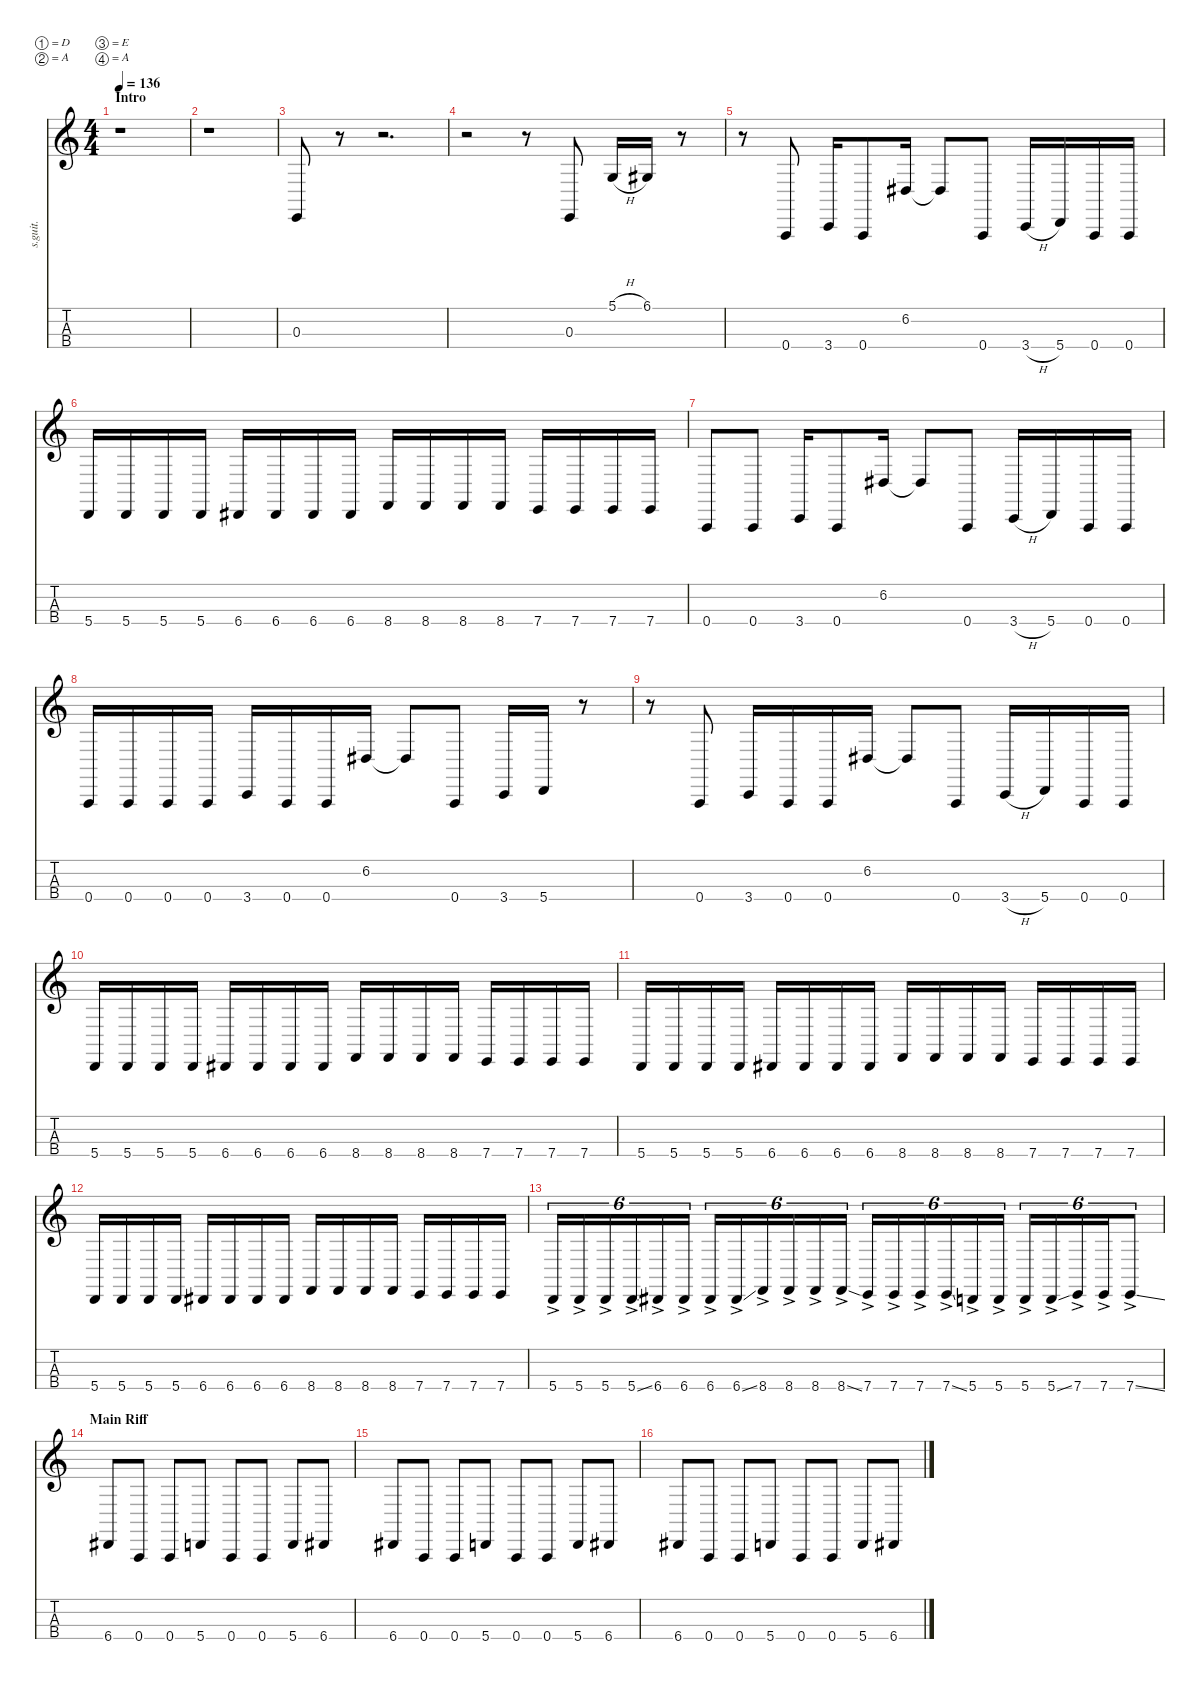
\defaultSystemsLayout 4
\hideDynamics
\bracketExtendMode nobrackets
\track ("Paul Gray" "s.guit.") {instrument electricbasspick}
\staff {score tabs}
\tuning (D2 A1 E1 A0)
\ts (4 4)
\beaming (8 2 2 2 2)
\section ("" "Intro")
\tempo 136
\clef g2
\ks c
r.1{dy fff instrument electricbasspick} |
r.1 |
0.3.8{lyrics (0 "") lyrics (1 "") lyrics (2 "") lyrics (3 "") lyrics (4 "")} r.8 r.2{d} |
r.2 r.8 0.3.8{lyrics (0 "") lyrics (1 "") lyrics (2 "") lyrics (3 "") lyrics (4 "")} 5.1{h}.16{lyrics (0 "") lyrics (1 "") lyrics (2 "") lyrics (3 "") lyrics (4 "")} 6.1{acc #}.16{lyrics (0 "") lyrics (1 "") lyrics (2 "") lyrics (3 "") lyrics (4 "")} r.8 |
r.8 0.4.8{lyrics (0 "") lyrics (1 "") lyrics (2 "") lyrics (3 "") lyrics (4 "")} 3.4.16{lyrics (0 "") lyrics (1 "") lyrics (2 "") lyrics (3 "") lyrics (4 "")} 0.4.8{lyrics (0 "") lyrics (1 "") lyrics (2 "") lyrics (3 "") lyrics (4 "")} 6.2{acc #}.16{lyrics (0 "") lyrics (1 "") lyrics (2 "") lyrics (3 "") lyrics (4 "")} 6.2{t acc #}.8{lyrics (0 "") lyrics (1 "") lyrics (2 "") lyrics (3 "") lyrics (4 "")} 0.4.8{lyrics (0 "") lyrics (1 "") lyrics (2 "") lyrics (3 "") lyrics (4 "")} 3.4{h}.16{lyrics (0 "") lyrics (1 "") lyrics (2 "") lyrics (3 "") lyrics (4 "")} 5.4.16{lyrics (0 "") lyrics (1 "") lyrics (2 "") lyrics (3 "") lyrics (4 "")} 0.4.16{lyrics (0 "") lyrics (1 "") lyrics (2 "") lyrics (3 "") lyrics (4 "")} 0.4.16{lyrics (0 "") lyrics (1 "") lyrics (2 "") lyrics (3 "") lyrics (4 "")} |
5.4.16{lyrics (0 "") lyrics (1 "") lyrics (2 "") lyrics (3 "") lyrics (4 "")} 5.4.16{lyrics (0 "") lyrics (1 "") lyrics (2 "") lyrics (3 "") lyrics (4 "")} 5.4.16{lyrics (0 "") lyrics (1 "") lyrics (2 "") lyrics (3 "") lyrics (4 "")} 5.4.16{lyrics (0 "") lyrics (1 "") lyrics (2 "") lyrics (3 "") lyrics (4 "")} 6.4{acc #}.16{lyrics (0 "") lyrics (1 "") lyrics (2 "") lyrics (3 "") lyrics (4 "")} 6.4{acc #}.16{lyrics (0 "") lyrics (1 "") lyrics (2 "") lyrics (3 "") lyrics (4 "")} 6.4{acc #}.16{lyrics (0 "") lyrics (1 "") lyrics (2 "") lyrics (3 "") lyrics (4 "")} 6.4{acc #}.16{lyrics (0 "") lyrics (1 "") lyrics (2 "") lyrics (3 "") lyrics (4 "")} 8.4.16{lyrics (0 "") lyrics (1 "") lyrics (2 "") lyrics (3 "") lyrics (4 "")} 8.4.16{lyrics (0 "") lyrics (1 "") lyrics (2 "") lyrics (3 "") lyrics (4 "")} 8.4.16{lyrics (0 "") lyrics (1 "") lyrics (2 "") lyrics (3 "") lyrics (4 "")} 8.4.16{lyrics (0 "") lyrics (1 "") lyrics (2 "") lyrics (3 "") lyrics (4 "")} 7.4.16{lyrics (0 "") lyrics (1 "") lyrics (2 "") lyrics (3 "") lyrics (4 "")} 7.4.16{lyrics (0 "") lyrics (1 "") lyrics (2 "") lyrics (3 "") lyrics (4 "")} 7.4.16{lyrics (0 "") lyrics (1 "") lyrics (2 "") lyrics (3 "") lyrics (4 "")} 7.4.16{lyrics (0 "") lyrics (1 "") lyrics (2 "") lyrics (3 "") lyrics (4 "")} |
0.4.8{lyrics (0 "") lyrics (1 "") lyrics (2 "") lyrics (3 "") lyrics (4 "")} 0.4.8{lyrics (0 "") lyrics (1 "") lyrics (2 "") lyrics (3 "") lyrics (4 "")} 3.4.16{lyrics (0 "") lyrics (1 "") lyrics (2 "") lyrics (3 "") lyrics (4 "")} 0.4.8{lyrics (0 "") lyrics (1 "") lyrics (2 "") lyrics (3 "") lyrics (4 "")} 6.2{acc #}.16{lyrics (0 "") lyrics (1 "") lyrics (2 "") lyrics (3 "") lyrics (4 "")} 6.2{t acc #}.8{lyrics (0 "") lyrics (1 "") lyrics (2 "") lyrics (3 "") lyrics (4 "")} 0.4.8{lyrics (0 "") lyrics (1 "") lyrics (2 "") lyrics (3 "") lyrics (4 "")} 3.4{h}.16{lyrics (0 "") lyrics (1 "") lyrics (2 "") lyrics (3 "") lyrics (4 "")} 5.4.16{lyrics (0 "") lyrics (1 "") lyrics (2 "") lyrics (3 "") lyrics (4 "")} 0.4.16{lyrics (0 "") lyrics (1 "") lyrics (2 "") lyrics (3 "") lyrics (4 "")} 0.4.16{lyrics (0 "") lyrics (1 "") lyrics (2 "") lyrics (3 "") lyrics (4 "")} |
0.4.16{lyrics (0 "") lyrics (1 "") lyrics (2 "") lyrics (3 "") lyrics (4 "")} 0.4.16{lyrics (0 "") lyrics (1 "") lyrics (2 "") lyrics (3 "") lyrics (4 "")} 0.4.16{lyrics (0 "") lyrics (1 "") lyrics (2 "") lyrics (3 "") lyrics (4 "")} 0.4.16{lyrics (0 "") lyrics (1 "") lyrics (2 "") lyrics (3 "") lyrics (4 "")} 3.4.16{lyrics (0 "") lyrics (1 "") lyrics (2 "") lyrics (3 "") lyrics (4 "")} 0.4.16{lyrics (0 "") lyrics (1 "") lyrics (2 "") lyrics (3 "") lyrics (4 "")} 0.4.16{lyrics (0 "") lyrics (1 "") lyrics (2 "") lyrics (3 "") lyrics (4 "")} 6.2{acc #}.16{lyrics (0 "") lyrics (1 "") lyrics (2 "") lyrics (3 "") lyrics (4 "")} 6.2{t acc #}.8{lyrics (0 "") lyrics (1 "") lyrics (2 "") lyrics (3 "") lyrics (4 "")} 0.4.8{lyrics (0 "") lyrics (1 "") lyrics (2 "") lyrics (3 "") lyrics (4 "")} 3.4.16{lyrics (0 "") lyrics (1 "") lyrics (2 "") lyrics (3 "") lyrics (4 "")} 5.4.16{lyrics (0 "") lyrics (1 "") lyrics (2 "") lyrics (3 "") lyrics (4 "")} r.8 |
r.8 0.4.8{lyrics (0 "") lyrics (1 "") lyrics (2 "") lyrics (3 "") lyrics (4 "")} 3.4.16{lyrics (0 "") lyrics (1 "") lyrics (2 "") lyrics (3 "") lyrics (4 "")} 0.4.16{lyrics (0 "") lyrics (1 "") lyrics (2 "") lyrics (3 "") lyrics (4 "")} 0.4.16{lyrics (0 "") lyrics (1 "") lyrics (2 "") lyrics (3 "") lyrics (4 "")} 6.2{acc #}.16{lyrics (0 "") lyrics (1 "") lyrics (2 "") lyrics (3 "") lyrics (4 "")} 6.2{t acc #}.8{lyrics (0 "") lyrics (1 "") lyrics (2 "") lyrics (3 "") lyrics (4 "")} 0.4.8{lyrics (0 "") lyrics (1 "") lyrics (2 "") lyrics (3 "") lyrics (4 "")} 3.4{h}.16{lyrics (0 "") lyrics (1 "") lyrics (2 "") lyrics (3 "") lyrics (4 "")} 5.4.16{lyrics (0 "") lyrics (1 "") lyrics (2 "") lyrics (3 "") lyrics (4 "")} 0.4.16{lyrics (0 "") lyrics (1 "") lyrics (2 "") lyrics (3 "") lyrics (4 "")} 0.4.16{lyrics (0 "") lyrics (1 "") lyrics (2 "") lyrics (3 "") lyrics (4 "")} |
5.4.16{lyrics (0 "") lyrics (1 "") lyrics (2 "") lyrics (3 "") lyrics (4 "")} 5.4.16{lyrics (0 "") lyrics (1 "") lyrics (2 "") lyrics (3 "") lyrics (4 "")} 5.4.16{lyrics (0 "") lyrics (1 "") lyrics (2 "") lyrics (3 "") lyrics (4 "")} 5.4.16{lyrics (0 "") lyrics (1 "") lyrics (2 "") lyrics (3 "") lyrics (4 "")} 6.4{acc #}.16{lyrics (0 "") lyrics (1 "") lyrics (2 "") lyrics (3 "") lyrics (4 "")} 6.4{acc #}.16{lyrics (0 "") lyrics (1 "") lyrics (2 "") lyrics (3 "") lyrics (4 "")} 6.4{acc #}.16{lyrics (0 "") lyrics (1 "") lyrics (2 "") lyrics (3 "") lyrics (4 "")} 6.4{acc #}.16{lyrics (0 "") lyrics (1 "") lyrics (2 "") lyrics (3 "") lyrics (4 "")} 8.4.16{lyrics (0 "") lyrics (1 "") lyrics (2 "") lyrics (3 "") lyrics (4 "")} 8.4.16{lyrics (0 "") lyrics (1 "") lyrics (2 "") lyrics (3 "") lyrics (4 "")} 8.4.16{lyrics (0 "") lyrics (1 "") lyrics (2 "") lyrics (3 "") lyrics (4 "")} 8.4.16{lyrics (0 "") lyrics (1 "") lyrics (2 "") lyrics (3 "") lyrics (4 "")} 7.4.16{lyrics (0 "") lyrics (1 "") lyrics (2 "") lyrics (3 "") lyrics (4 "")} 7.4.16{lyrics (0 "") lyrics (1 "") lyrics (2 "") lyrics (3 "") lyrics (4 "")} 7.4.16{lyrics (0 "") lyrics (1 "") lyrics (2 "") lyrics (3 "") lyrics (4 "")} 7.4.16{lyrics (0 "") lyrics (1 "") lyrics (2 "") lyrics (3 "") lyrics (4 "")} |
5.4.16{lyrics (0 "") lyrics (1 "") lyrics (2 "") lyrics (3 "") lyrics (4 "")} 5.4.16{lyrics (0 "") lyrics (1 "") lyrics (2 "") lyrics (3 "") lyrics (4 "")} 5.4.16{lyrics (0 "") lyrics (1 "") lyrics (2 "") lyrics (3 "") lyrics (4 "")} 5.4.16{lyrics (0 "") lyrics (1 "") lyrics (2 "") lyrics (3 "") lyrics (4 "")} 6.4{acc #}.16{lyrics (0 "") lyrics (1 "") lyrics (2 "") lyrics (3 "") lyrics (4 "")} 6.4{acc #}.16{lyrics (0 "") lyrics (1 "") lyrics (2 "") lyrics (3 "") lyrics (4 "")} 6.4{acc #}.16{lyrics (0 "") lyrics (1 "") lyrics (2 "") lyrics (3 "") lyrics (4 "")} 6.4{acc #}.16{lyrics (0 "") lyrics (1 "") lyrics (2 "") lyrics (3 "") lyrics (4 "")} 8.4.16{lyrics (0 "") lyrics (1 "") lyrics (2 "") lyrics (3 "") lyrics (4 "")} 8.4.16{lyrics (0 "") lyrics (1 "") lyrics (2 "") lyrics (3 "") lyrics (4 "")} 8.4.16{lyrics (0 "") lyrics (1 "") lyrics (2 "") lyrics (3 "") lyrics (4 "")} 8.4.16{lyrics (0 "") lyrics (1 "") lyrics (2 "") lyrics (3 "") lyrics (4 "")} 7.4.16{lyrics (0 "") lyrics (1 "") lyrics (2 "") lyrics (3 "") lyrics (4 "")} 7.4.16{lyrics (0 "") lyrics (1 "") lyrics (2 "") lyrics (3 "") lyrics (4 "")} 7.4.16{lyrics (0 "") lyrics (1 "") lyrics (2 "") lyrics (3 "") lyrics (4 "")} 7.4.16{lyrics (0 "") lyrics (1 "") lyrics (2 "") lyrics (3 "") lyrics (4 "")} |
5.4.16{lyrics (0 "") lyrics (1 "") lyrics (2 "") lyrics (3 "") lyrics (4 "")} 5.4.16{lyrics (0 "") lyrics (1 "") lyrics (2 "") lyrics (3 "") lyrics (4 "")} 5.4.16{lyrics (0 "") lyrics (1 "") lyrics (2 "") lyrics (3 "") lyrics (4 "")} 5.4.16{lyrics (0 "") lyrics (1 "") lyrics (2 "") lyrics (3 "") lyrics (4 "")} 6.4{acc #}.16{lyrics (0 "") lyrics (1 "") lyrics (2 "") lyrics (3 "") lyrics (4 "")} 6.4{acc #}.16{lyrics (0 "") lyrics (1 "") lyrics (2 "") lyrics (3 "") lyrics (4 "")} 6.4{acc #}.16{lyrics (0 "") lyrics (1 "") lyrics (2 "") lyrics (3 "") lyrics (4 "")} 6.4{acc #}.16{lyrics (0 "") lyrics (1 "") lyrics (2 "") lyrics (3 "") lyrics (4 "")} 8.4.16{lyrics (0 "") lyrics (1 "") lyrics (2 "") lyrics (3 "") lyrics (4 "")} 8.4.16{lyrics (0 "") lyrics (1 "") lyrics (2 "") lyrics (3 "") lyrics (4 "")} 8.4.16{lyrics (0 "") lyrics (1 "") lyrics (2 "") lyrics (3 "") lyrics (4 "")} 8.4.16{lyrics (0 "") lyrics (1 "") lyrics (2 "") lyrics (3 "") lyrics (4 "")} 7.4.16{lyrics (0 "") lyrics (1 "") lyrics (2 "") lyrics (3 "") lyrics (4 "")} 7.4.16{lyrics (0 "") lyrics (1 "") lyrics (2 "") lyrics (3 "") lyrics (4 "")} 7.4.16{lyrics (0 "") lyrics (1 "") lyrics (2 "") lyrics (3 "") lyrics (4 "")} 7.4.16{lyrics (0 "") lyrics (1 "") lyrics (2 "") lyrics (3 "") lyrics (4 "")} |
5.4{ac}.16{tu (6 4) lyrics (0 "") lyrics (1 "") lyrics (2 "") lyrics (3 "") lyrics (4 "")} 5.4{ac}.16{tu (6 4) lyrics (0 "") lyrics (1 "") lyrics (2 "") lyrics (3 "") lyrics (4 "")} 5.4{ac}.16{tu (6 4) lyrics (0 "") lyrics (1 "") lyrics (2 "") lyrics (3 "") lyrics (4 "")} 5.4{ss ac}.16{tu (6 4) lyrics (0 "") lyrics (1 "") lyrics (2 "") lyrics (3 "") lyrics (4 "")} 6.4{ac acc #}.16{tu (6 4) lyrics (0 "") lyrics (1 "") lyrics (2 "") lyrics (3 "") lyrics (4 "")} 6.4{ac acc #}.16{tu (6 4) lyrics (0 "") lyrics (1 "") lyrics (2 "") lyrics (3 "") lyrics (4 "")} 6.4{ac acc #}.16{tu (6 4) lyrics (0 "") lyrics (1 "") lyrics (2 "") lyrics (3 "") lyrics (4 "")} 6.4{ss ac acc #}.16{tu (6 4) lyrics (0 "") lyrics (1 "") lyrics (2 "") lyrics (3 "") lyrics (4 "")} 8.4{ac}.16{tu (6 4) lyrics (0 "") lyrics (1 "") lyrics (2 "") lyrics (3 "") lyrics (4 "")} 8.4{ac}.16{tu (6 4) lyrics (0 "") lyrics (1 "") lyrics (2 "") lyrics (3 "") lyrics (4 "")} 8.4{ac}.16{tu (6 4) lyrics (0 "") lyrics (1 "") lyrics (2 "") lyrics (3 "") lyrics (4 "")} 8.4{ss ac}.16{tu (6 4) lyrics (0 "") lyrics (1 "") lyrics (2 "") lyrics (3 "") lyrics (4 "")} 7.4{ac}.16{tu (6 4) lyrics (0 "") lyrics (1 "") lyrics (2 "") lyrics (3 "") lyrics (4 "")} 7.4{ac}.16{tu (6 4) lyrics (0 "") lyrics (1 "") lyrics (2 "") lyrics (3 "") lyrics (4 "")} 7.4{ac}.16{tu (6 4) lyrics (0 "") lyrics (1 "") lyrics (2 "") lyrics (3 "") lyrics (4 "")} 7.4{ss ac}.16{tu (6 4) lyrics (0 "") lyrics (1 "") lyrics (2 "") lyrics (3 "") lyrics (4 "")} 5.4{ac}.16{tu (6 4) lyrics (0 "") lyrics (1 "") lyrics (2 "") lyrics (3 "") lyrics (4 "")} 5.4{ac}.16{tu (6 4) lyrics (0 "") lyrics (1 "") lyrics (2 "") lyrics (3 "") lyrics (4 "")} 5.4{ac}.16{tu (6 4) lyrics (0 "") lyrics (1 "") lyrics (2 "") lyrics (3 "") lyrics (4 "")} 5.4{ss ac}.16{tu (6 4) lyrics (0 "") lyrics (1 "") lyrics (2 "") lyrics (3 "") lyrics (4 "")} 7.4{ac}.16{tu (6 4) lyrics (0 "") lyrics (1 "") lyrics (2 "") lyrics (3 "") lyrics (4 "")} 7.4{ac}.16{tu (6 4) lyrics (0 "") lyrics (1 "") lyrics (2 "") lyrics (3 "") lyrics (4 "")} 7.4{ss ac}.8{tu (6 4) lyrics (0 "") lyrics (1 "") lyrics (2 "") lyrics (3 "") lyrics (4 "")} |
\section ("" "Main Riff")
6.4{acc #}.8{lyrics (0 "") lyrics (1 "") lyrics (2 "") lyrics (3 "") lyrics (4 "")} 0.4.8{lyrics (0 "") lyrics (1 "") lyrics (2 "") lyrics (3 "") lyrics (4 "")} 0.4.8{lyrics (0 "") lyrics (1 "") lyrics (2 "") lyrics (3 "") lyrics (4 "")} 5.4.8{lyrics (0 "") lyrics (1 "") lyrics (2 "") lyrics (3 "") lyrics (4 "")} 0.4.8{lyrics (0 "") lyrics (1 "") lyrics (2 "") lyrics (3 "") lyrics (4 "")} 0.4.8{lyrics (0 "") lyrics (1 "") lyrics (2 "") lyrics (3 "") lyrics (4 "")} 5.4.8{lyrics (0 "") lyrics (1 "") lyrics (2 "") lyrics (3 "") lyrics (4 "")} 6.4{acc #}.8{lyrics (0 "") lyrics (1 "") lyrics (2 "") lyrics (3 "") lyrics (4 "")} |
6.4{acc #}.8{lyrics (0 "") lyrics (1 "") lyrics (2 "") lyrics (3 "") lyrics (4 "")} 0.4.8{lyrics (0 "") lyrics (1 "") lyrics (2 "") lyrics (3 "") lyrics (4 "")} 0.4.8{lyrics (0 "") lyrics (1 "") lyrics (2 "") lyrics (3 "") lyrics (4 "")} 5.4.8{lyrics (0 "") lyrics (1 "") lyrics (2 "") lyrics (3 "") lyrics (4 "")} 0.4.8{lyrics (0 "") lyrics (1 "") lyrics (2 "") lyrics (3 "") lyrics (4 "")} 0.4.8{lyrics (0 "") lyrics (1 "") lyrics (2 "") lyrics (3 "") lyrics (4 "")} 5.4.8{lyrics (0 "") lyrics (1 "") lyrics (2 "") lyrics (3 "") lyrics (4 "")} 6.4{acc #}.8{lyrics (0 "") lyrics (1 "") lyrics (2 "") lyrics (3 "") lyrics (4 "")} |
6.4{acc #}.8{lyrics (0 "") lyrics (1 "") lyrics (2 "") lyrics (3 "") lyrics (4 "")} 0.4.8{lyrics (0 "") lyrics (1 "") lyrics (2 "") lyrics (3 "") lyrics (4 "")} 0.4.8{lyrics (0 "") lyrics (1 "") lyrics (2 "") lyrics (3 "") lyrics (4 "")} 5.4.8{lyrics (0 "") lyrics (1 "") lyrics (2 "") lyrics (3 "") lyrics (4 "")} 0.4.8{lyrics (0 "") lyrics (1 "") lyrics (2 "") lyrics (3 "") lyrics (4 "")} 0.4.8{lyrics (0 "") lyrics (1 "") lyrics (2 "") lyrics (3 "") lyrics (4 "")} 5.4.8{lyrics (0 "") lyrics (1 "") lyrics (2 "") lyrics (3 "") lyrics (4 "")} 6.4{acc #}.8{lyrics (0 "") lyrics (1 "") lyrics (2 "") lyrics (3 "") lyrics (4 "")}
